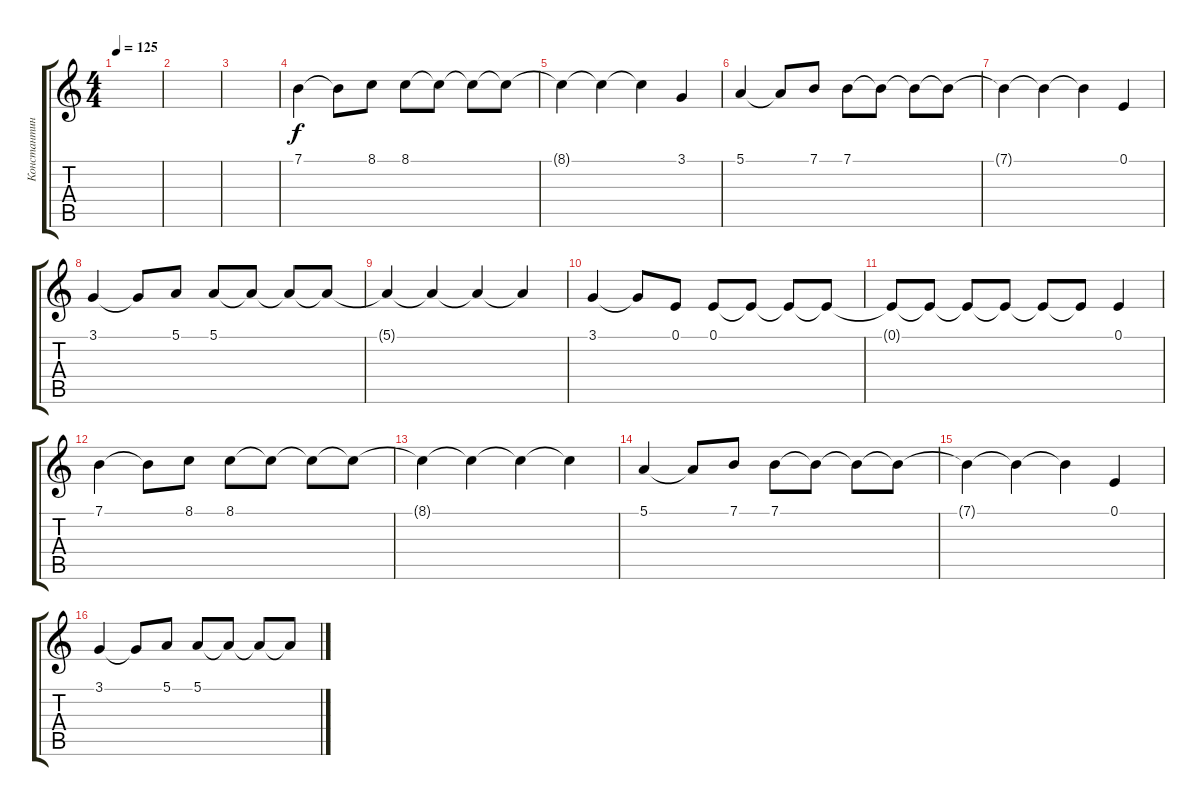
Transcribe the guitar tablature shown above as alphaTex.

\track ("Константин Бекрев" "Константин") {instrument synthstrings2}
\staff {score tabs}
\tuning (E4 B3 G3 D3 A2 E2) {hide}
\ts (4 4)
\tempo 125
\clef g2
\ks c
|
|
|
7.1.4 7.1{t}.8 8.1.8 8.1.8 8.1{t}.8 8.1{t}.8 8.1{t}.8 |
8.1{t}.4 8.1{t}.4 8.1{t}.4 3.1.4 |
5.1.4 5.1{t}.8 7.1.8 7.1.8 7.1{t}.8 7.1{t}.8 7.1{t}.8 |
7.1{t}.4 7.1{t}.4 7.1{t}.4 0.1.4 |
3.1.4 3.1{t}.8 5.1.8 5.1.8 5.1{t}.8 5.1{t}.8 5.1{t}.8 |
5.1{t}.4 5.1{t}.4 5.1{t}.4 5.1{t}.4 |
3.1.4 3.1{t}.8 0.1.8 0.1.8 0.1{t}.8 0.1{t}.8 0.1{t}.8 |
0.1{t}.8 0.1{t}.8 0.1{t}.8 0.1{t}.8 0.1{t}.8 0.1{t}.8 0.1.4 |
7.1.4 7.1{t}.8 8.1.8 8.1.8 8.1{t}.8 8.1{t}.8 8.1{t}.8 |
8.1{t}.4 8.1{t}.4 8.1{t}.4 8.1{t}.4 |
5.1.4 5.1{t}.8 7.1.8 7.1.8 7.1{t}.8 7.1{t}.8 7.1{t}.8 |
7.1{t}.4 7.1{t}.4 7.1{t}.4 0.1.4 |
3.1.4 3.1{t}.8 5.1.8 5.1.8 5.1{t}.8 5.1{t}.8 5.1{t}.8
